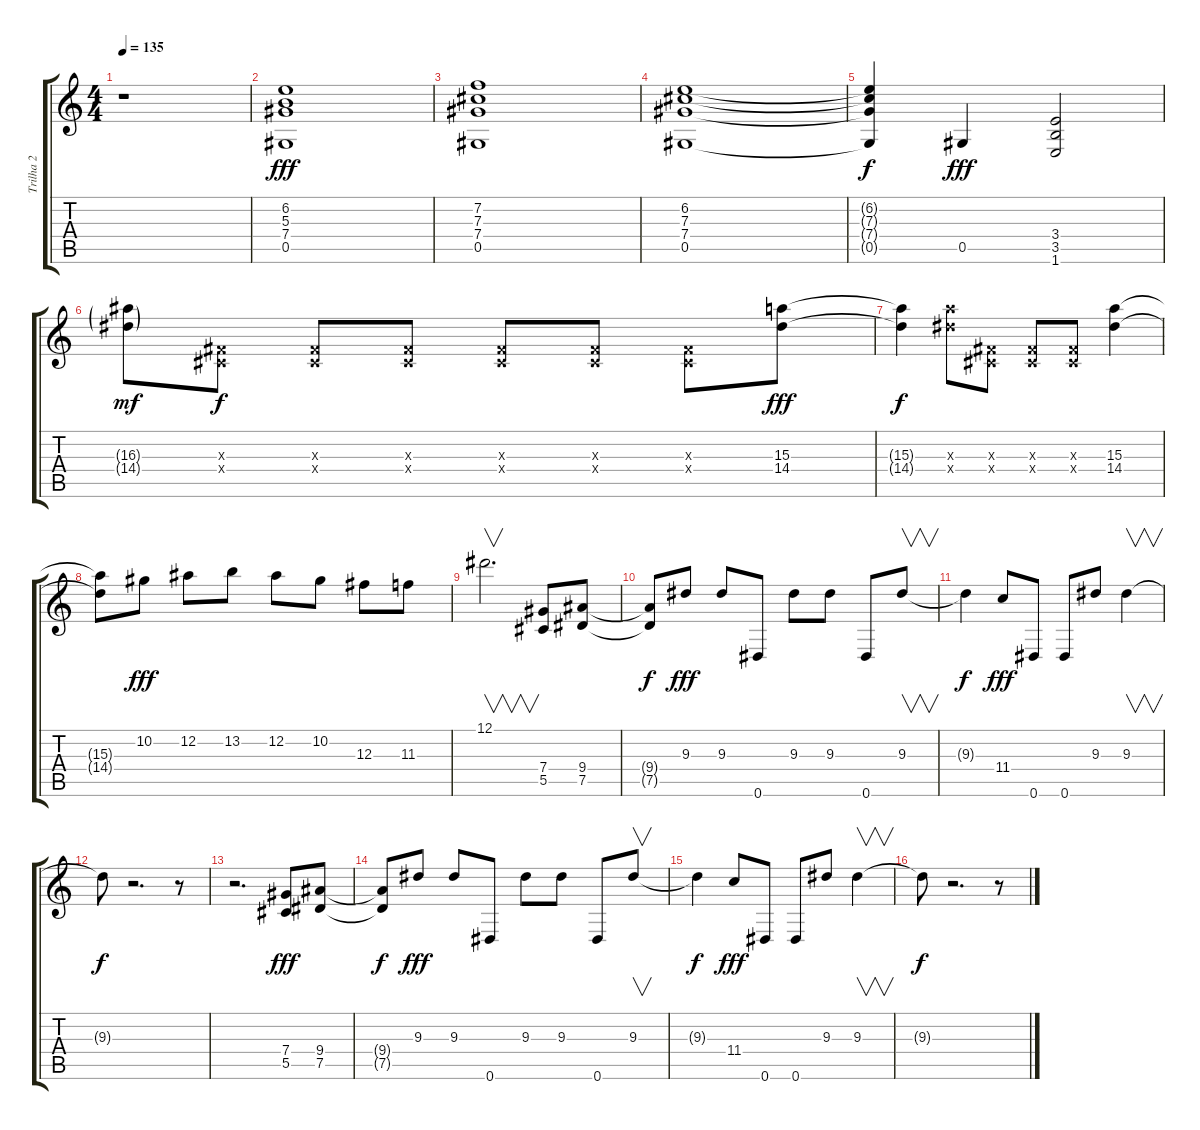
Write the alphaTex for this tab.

\track ("Trilha 2" "Trilha 2") {instrument overdrivenguitar}
\staff {score tabs}
\tuning (Eb4 Bb3 Gb3 Db3 Ab2 Eb2) {hide}
\ts (4 4)
\tempo 135
\clef g2
\ks c
r.1{dy fff} |
(6.2 5.3 7.4 0.5).1 |
(7.2 7.3 7.4 0.5).1 |
(6.2 7.3 7.4 0.5).1 |
(6.2{t} 7.3{t} 7.4{t} 0.5{t}).4{dy f} 0.5.4{dy fff} (3.4 3.5 1.6).2 |
(16.3{g} 14.4{g}).8{dy mf} (0.3{x} 0.4{x}).8{dy f} (0.3{x} 0.4{x}).8 (0.3{x} 0.4{x}).8 (0.3{x} 0.4{x}).8 (0.3{x} 0.4{x}).8 (0.3{x} 0.4{x}).8 (15.3 14.4).8{dy fff} |
(15.3{t} 14.4{t}).4{dy f} (15.3{x} 14.4{x}).8 (0.3{x} 0.4{x}).8 (0.3{x} 0.4{x}).8 (0.3{x} 0.4{x}).8 (15.3 14.4).4 |
(15.3{t} 14.4{t}).8 10.2.8{dy fff} 12.2.8 13.2.8 12.2.8 10.2.8 12.3.8 11.3.8 |
12.1.2{v d} (7.4 5.5).8 (9.4 7.5).8 |
(9.4{t} 7.5{t}).8{dy f} 9.3.8{dy fff} 9.3.8 0.6.8 9.3.8 9.3.8 0.6.8 9.3.8{v} |
9.3{t}.4{dy f} 11.4.8{dy fff} 0.6.8 0.6.8 9.3.8 9.3.4{v} |
9.3{t}.8{dy f} r.2{d} r.8 |
r.2{d} (7.4 5.5).8{dy fff} (9.4 7.5).8 |
(9.4{t} 7.5{t}).8{dy f} 9.3.8{dy fff} 9.3.8 0.6.8 9.3.8 9.3.8 0.6.8 9.3.8{v} |
9.3{t}.4{dy f} 11.4.8{dy fff} 0.6.8 0.6.8 9.3.8 9.3.4{v} |
9.3{t}.8{dy f} r.2{d} r.8
